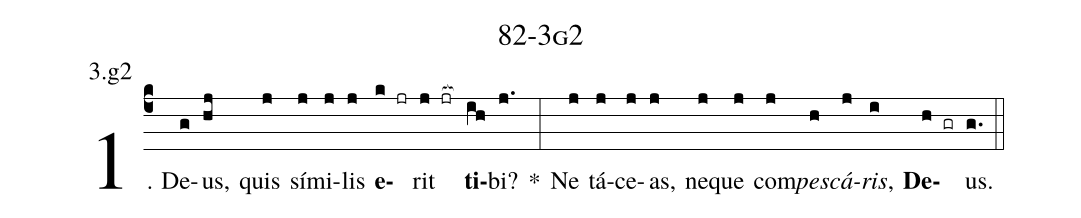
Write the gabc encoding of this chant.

name: 82-3g2;
annotation: 3.g2;
%%
(c4)1. De(g)us,(hj) quis(j) sí(j)mi(j)lis(j) <b>e</b>(k jr)rit(j jr[ocb:1{]) <b>ti</b>(ih[ocb:0}])bi?(j.) *(:) Ne(j) tá(j)ce(j)as,(j) ne(j)que(j) com(j)<i>pes</i>(h)<i>cá</i>(j)<i>ris</i>,(i) <b>De</b>(h gr)us.(g.) (::)
